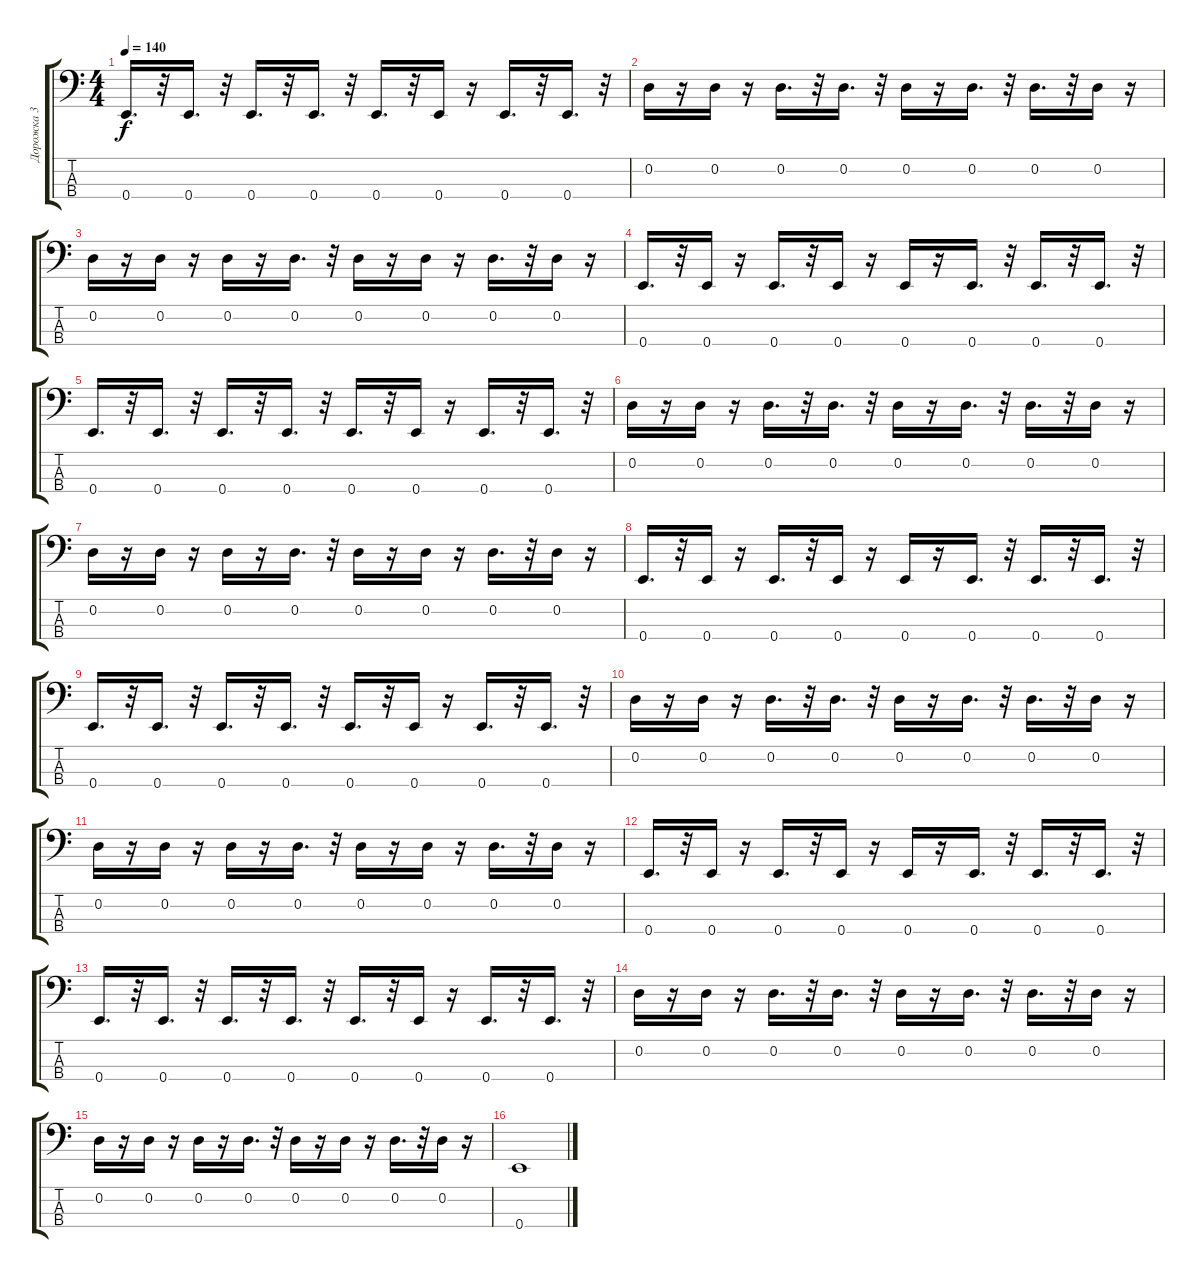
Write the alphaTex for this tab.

\track ("Дорожка 3" "Дорожка 3") {instrument electricbassfinger}
\staff {score tabs}
\tuning (G2 D2 A1 E1) {hide}
\ts (4 4)
\tempo 140
\clef f4
\ks c
0.4.16{d dy f} r.32 0.4.16{d} r.32 0.4.16{d} r.32 0.4.16{d} r.32 0.4.16{d} r.32 0.4.16 r.16 0.4.16{d} r.32 0.4.16{d} r.32 |
0.2.16 r.16 0.2.16 r.16 0.2.16{d} r.32 0.2.16{d} r.32 0.2.16 r.16 0.2.16{d} r.32 0.2.16{d} r.32 0.2.16 r.16 |
0.2.16 r.16 0.2.16 r.16 0.2.16 r.16 0.2.16{d} r.32 0.2.16 r.16 0.2.16 r.16 0.2.16{d} r.32 0.2.16 r.16 |
0.4.16{d} r.32 0.4.16 r.16 0.4.16{d} r.32 0.4.16 r.16 0.4.16 r.16 0.4.16{d} r.32 0.4.16{d} r.32 0.4.16{d} r.32 |
0.4.16{d} r.32 0.4.16{d} r.32 0.4.16{d} r.32 0.4.16{d} r.32 0.4.16{d} r.32 0.4.16 r.16 0.4.16{d} r.32 0.4.16{d} r.32 |
0.2.16 r.16 0.2.16 r.16 0.2.16{d} r.32 0.2.16{d} r.32 0.2.16 r.16 0.2.16{d} r.32 0.2.16{d} r.32 0.2.16 r.16 |
0.2.16 r.16 0.2.16 r.16 0.2.16 r.16 0.2.16{d} r.32 0.2.16 r.16 0.2.16 r.16 0.2.16{d} r.32 0.2.16 r.16 |
0.4.16{d} r.32 0.4.16 r.16 0.4.16{d} r.32 0.4.16 r.16 0.4.16 r.16 0.4.16{d} r.32 0.4.16{d} r.32 0.4.16{d} r.32 |
0.4.16{d} r.32 0.4.16{d} r.32 0.4.16{d} r.32 0.4.16{d} r.32 0.4.16{d} r.32 0.4.16 r.16 0.4.16{d} r.32 0.4.16{d} r.32 |
0.2.16 r.16 0.2.16 r.16 0.2.16{d} r.32 0.2.16{d} r.32 0.2.16 r.16 0.2.16{d} r.32 0.2.16{d} r.32 0.2.16 r.16 |
0.2.16 r.16 0.2.16 r.16 0.2.16 r.16 0.2.16{d} r.32 0.2.16 r.16 0.2.16 r.16 0.2.16{d} r.32 0.2.16 r.16 |
0.4.16{d} r.32 0.4.16 r.16 0.4.16{d} r.32 0.4.16 r.16 0.4.16 r.16 0.4.16{d} r.32 0.4.16{d} r.32 0.4.16{d} r.32 |
0.4.16{d} r.32 0.4.16{d} r.32 0.4.16{d} r.32 0.4.16{d} r.32 0.4.16{d} r.32 0.4.16 r.16 0.4.16{d} r.32 0.4.16{d} r.32 |
0.2.16 r.16 0.2.16 r.16 0.2.16{d} r.32 0.2.16{d} r.32 0.2.16 r.16 0.2.16{d} r.32 0.2.16{d} r.32 0.2.16 r.16 |
0.2.16 r.16 0.2.16 r.16 0.2.16 r.16 0.2.16{d} r.32 0.2.16 r.16 0.2.16 r.16 0.2.16{d} r.32 0.2.16 r.16 |
0.4.1
